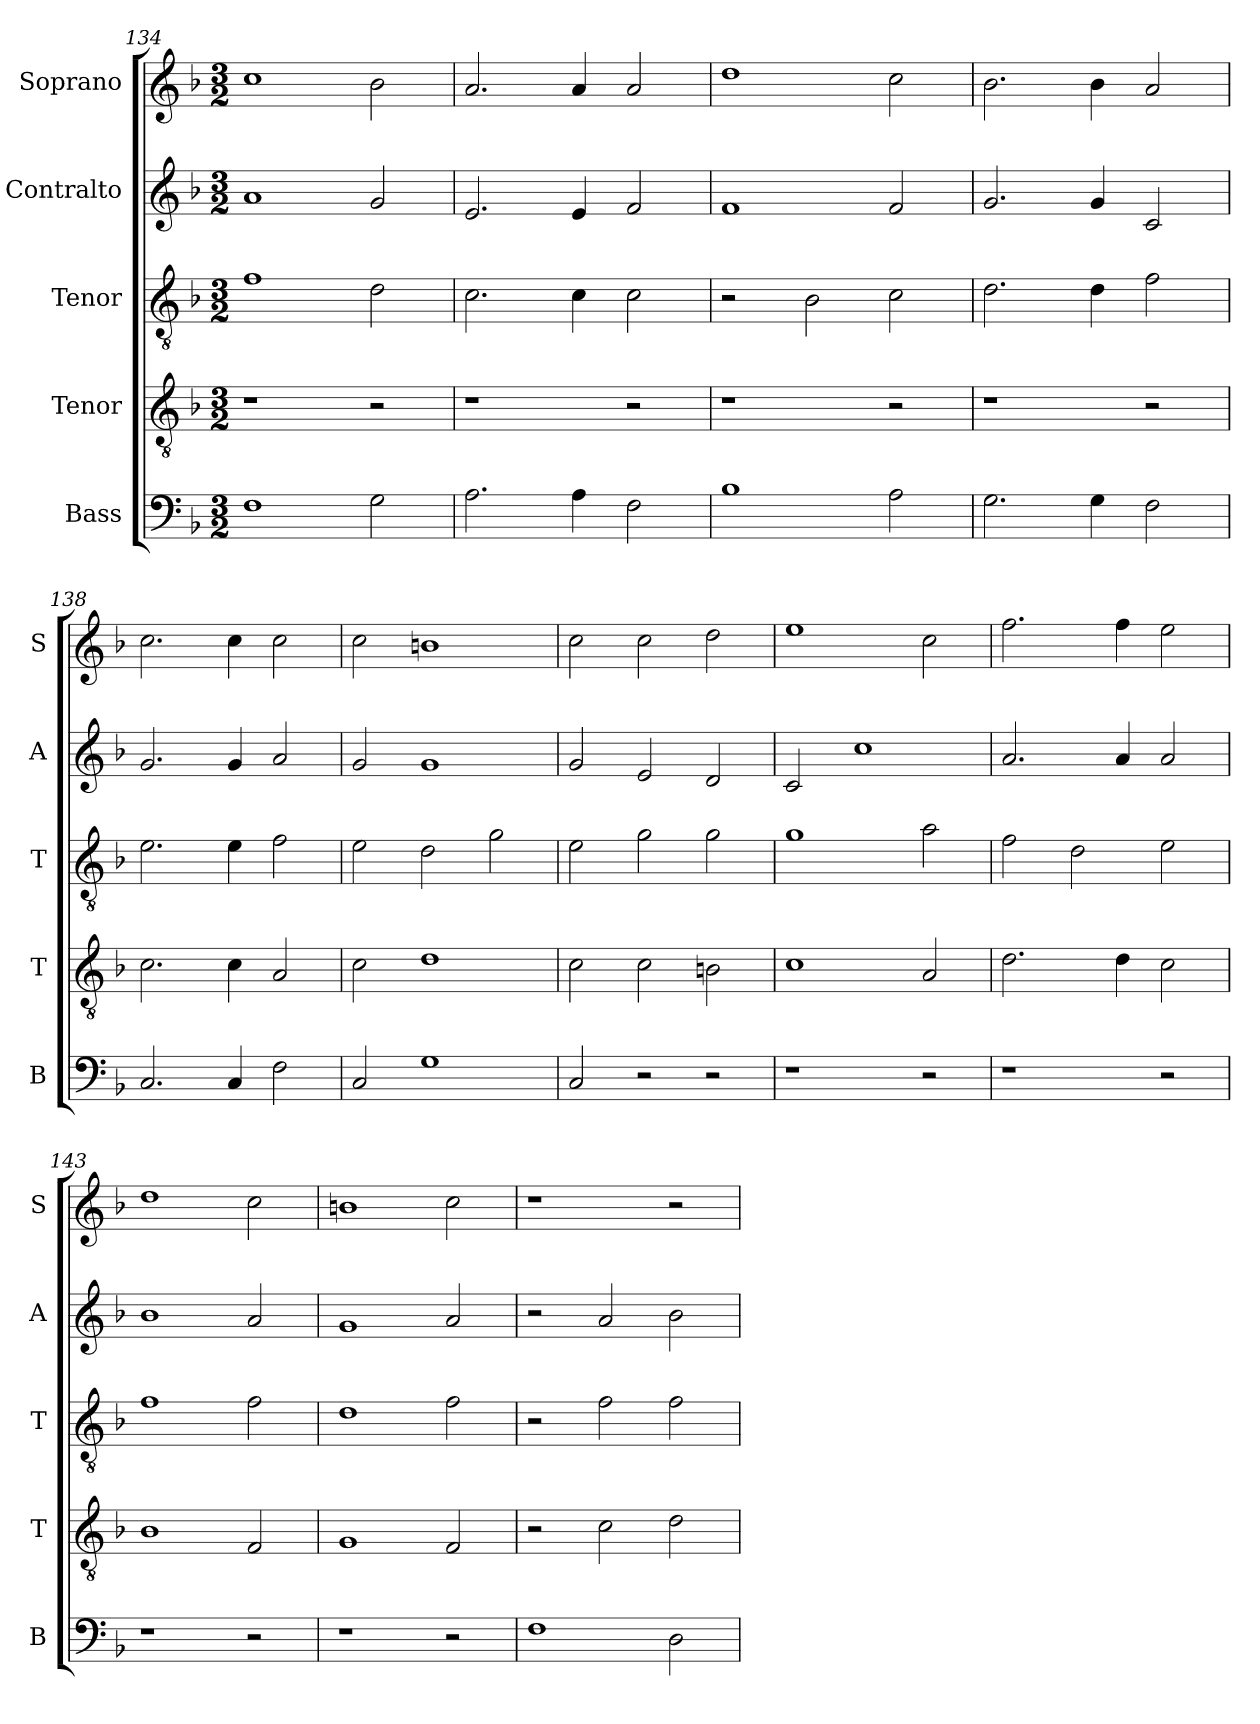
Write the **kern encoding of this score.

**kern	**kern	**kern	**kern	**kern
*part5	*part4	*part3	*part2	*part1
*staff5	*staff4	*staff3	*staff2	*staff1
*I"Bass	*I"Tenor	*I"Tenor	*I"Contralto	*I"Soprano
*I'B	*I'T	*I'T	*I'A	*I'S
*clefF4	*clefGv2	*clefGv2	*clefG2	*clefG2
*k[b-]	*k[b-]	*k[b-]	*k[b-]	*k[b-]
*F:ion	*F:ion	*F:ion	*F:ion	*F:ion
*M3/2	*M3/2	*M3/2	*M3/2	*M3/2
=134	=134	=134	=134	=134
1F	1r	1f	1a	1cc
2G	2r	2d	2g	2b-
=135	=135	=135	=135	=135
2.A	1r	2.c	2.e	2.a
4A	.	4c	4e	4a
2F	2r	2c	2f	2a
=136	=136	=136	=136	=136
1B-	1r	2r	1f	1dd
.	.	2B-	.	.
2A	2r	2c	2f	2cc
=137	=137	=137	=137	=137
2.G	1r	2.d	2.g	2.b-
4G	.	4d	4g	4b-
2F	2r	2f	2c	2a
=138	=138	=138	=138	=138
2.C	2.c	2.e	2.g	2.cc
4C	4c	4e	4g	4cc
2F	2A	2f	2a	2cc
=139	=139	=139	=139	=139
2C	2c	2e	2g	2cc
1G	1d	2d	1g	1bn
.	.	2g	.	.
=140	=140	=140	=140	=140
2C	2c	2e	2g	2cc
2r	2c	2g	2e	2cc
2r	2Bn	2g	2d	2dd
=141	=141	=141	=141	=141
1r	1c	1g	2c	1ee
.	.	.	1cc	.
2r	2A	2a	.	2cc
=142	=142	=142	=142	=142
1r	2.d	2f	2.a	2.ff
.	.	2d	.	.
.	4d	.	4a	4ff
2r	2c	2e	2a	2ee
=143	=143	=143	=143	=143
1r	1B-	1f	1b-	1dd
2r	2F	2f	2a	2cc
=144	=144	=144	=144	=144
1r	1G	1d	1g	1bn
2r	2F	2f	2a	2cc
=145	=145	=145	=145	=145
1F	2r	2r	2r	1r
.	2c	2f	2a	.
2D	2d	2f	2b-	2r
=	=	=	=	=
*-	*-	*-	*-	*-
